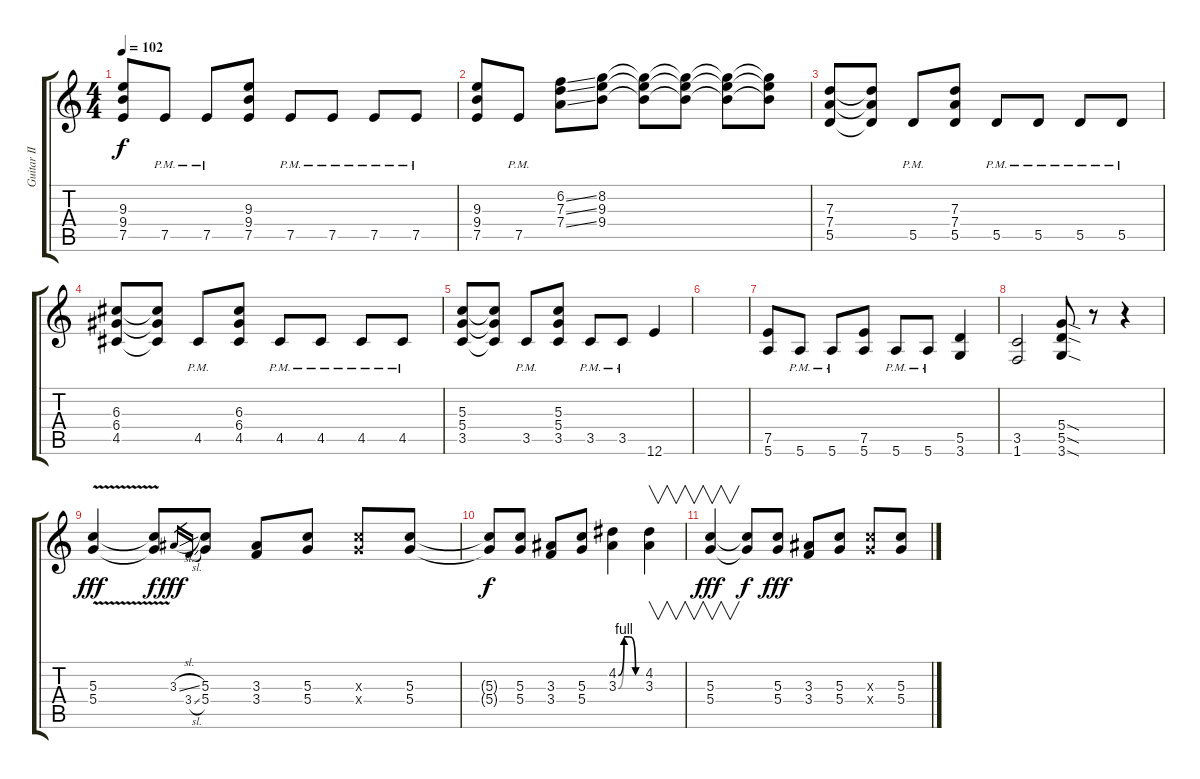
\track ("Guitar II" "Guitar II") {instrument distortionguitar}
\staff {score tabs}
\tuning (E4 B3 G3 D3 A2 E2) {hide}
\ts (4 4)
\tempo 102
\clef g2
\ks c
(9.3 9.4 7.5).8{dy f} 7.5{pm}.8 7.5{pm}.8 (9.3 9.4 7.5).8 7.5{pm}.8 7.5{pm}.8 7.5{pm}.8 7.5{pm}.8 |
(9.3 9.4 7.5).8 7.5{pm}.8 (6.2{ss} 7.3{ss} 7.4{ss}).8 (8.2 9.3 9.4).8 (8.2{t} 9.3{t} 9.4{t}).8{txt ""} (8.2{t} 9.3{t} 9.4{t}).8 (8.2{t} 9.3{t} 9.4{t}).8 (8.2{t} 9.3{t} 9.4{t}).8 |
(7.3 7.4 5.5).8 (7.3{t} 7.4{t} 5.5{t}).8 5.5{pm}.8 (7.3 7.4 5.5).8 5.5{pm}.8 5.5{pm}.8 5.5{pm}.8 5.5{pm}.8 |
(6.3 6.4 4.5).8 (6.3{t} 6.4{t} 4.5{t}).8 4.5{pm}.8 (6.3 6.4 4.5).8 4.5{pm}.8 4.5{pm}.8 4.5{pm}.8 4.5{pm}.8 |
(5.3 5.4 3.5).8 (5.3{t} 5.4{t} 3.5{t}).8 3.5{pm}.8 (5.3 5.4 3.5).8 3.5{pm}.8 3.5{pm}.8 12.6.4 |
|
(7.5 5.6).8 5.6{pm}.8 5.6{pm}.8 (7.5 5.6).8 5.6{pm}.8 5.6{pm}.8 (5.5 3.6).4 |
(3.5 1.6).2 (5.4{sod} 5.5{sod} 3.6{sod}).8 r.8 r.4 |
(5.3 5.4{v}).4{dy fff} (5.3{t} 5.4{t}).8{dy f} 3.3{sl}.16{gr dy fff} 3.4{sl}.16{gr} (5.3 5.4).8 (3.3 3.4).8 (5.3 5.4).8 (5.3{x} 5.4{x}).8 (5.3 5.4).8 |
(5.3{t} 5.4{t}).8{dy f} (5.3 5.4).8 (3.3 3.4).8 (5.3 5.4).8 (4.2{be (custom 0 0 15 4 30 4 45 0 60 0)} 3.3{be (custom 0 0 15 4 30 4 45 0 60 0)}).4 (4.2 3.3).4{v} |
(5.3 5.4).4{v dy fff} (5.3{t} 5.4{t}).8{dy f} (5.3 5.4).8{dy fff} (3.3 3.4).8 (5.3 5.4).8 (5.3{x} 5.4{x}).8 (5.3 5.4).8
